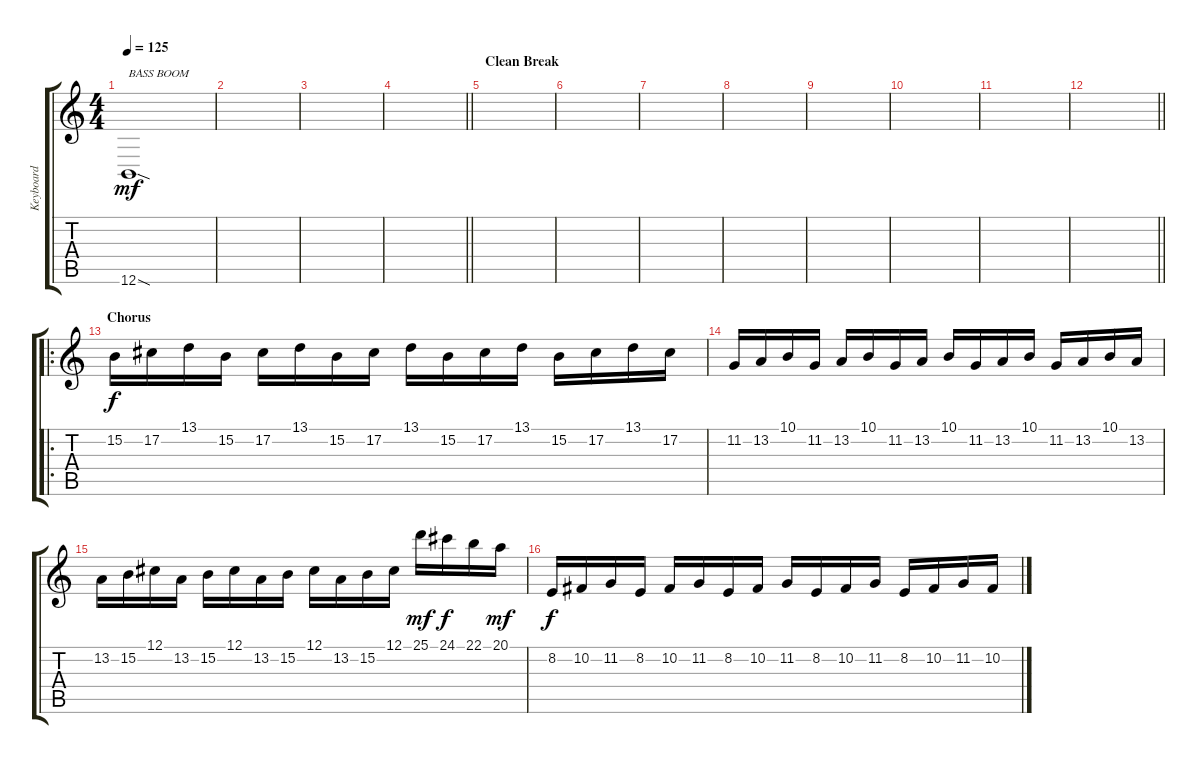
\track ("Keyboard" "Keyboard") {instrument lead2sawtooth}
\staff {score tabs}
\tuning (Db4 Ab3 E3 B2 Gb2 B1) {hide}
\ts (4 4)
\tempo 125
\clef g2
\ks c
12.6{sod}.1{txt "BASS BOOM" dy mf volume 15 instrument lead2sawtooth} |
|
|
\barLineRight lightlight
|
\section ("" "Clean Break")
|
|
|
|
|
|
|
\barLineRight lightlight
|
\ro
\section ("" "Chorus")
15.2.16{dy f volume 9} 17.2.16 13.1.16 15.2.16 17.2.16 13.1.16 15.2.16 17.2.16 13.1.16 15.2.16 17.2.16 13.1.16 15.2.16 17.2.16 13.1.16 17.2.16 |
11.2.16 13.2.16 10.1.16 11.2.16 13.2.16 10.1.16 11.2.16 13.2.16 10.1.16 11.2.16 13.2.16 10.1.16 11.2.16 13.2.16 10.1.16 13.2.16 |
13.2.16 15.2.16 12.1.16 13.2.16 15.2.16 12.1.16 13.2.16 15.2.16 12.1.16 13.2.16 15.2.16 12.1.16 25.1.16{dy mf} 24.1.16{dy f} 22.1.16 20.1.16{dy mf} |
8.2.16{dy f} 10.2.16 11.2.16 8.2.16 10.2.16 11.2.16 8.2.16 10.2.16 11.2.16 8.2.16 10.2.16 11.2.16 8.2.16 10.2.16 11.2.16 10.2.16
